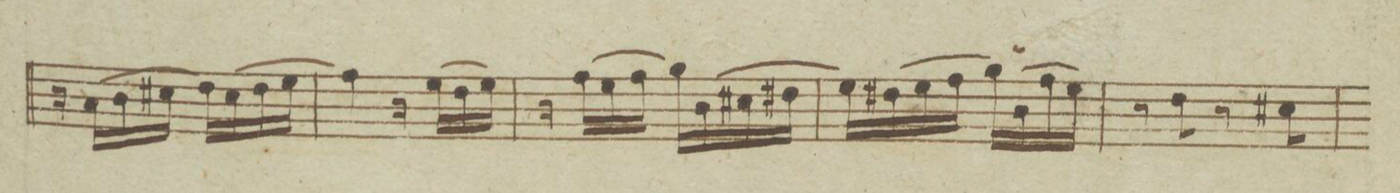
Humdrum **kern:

**kern	**dynam
*I"Violino Primo	*
*clefG2	*
*k[f#]	*
*met(c)	*
*M2/4	*
16r	.
(16a\LL	.
16b\	.
16cc#X\JJ	.
16dd\LL)	.
(16cc#\	.
16dd\	.
16ee\JJ	.
=115	=115
4ff#\)	.
16r	.
(16ee\LL	.
16dd\	.
16ee\JJ)	.
=116	=116
16r	.
(16ff#\LL	.
16ee\	.
16ff#\JJ	.
16gg\LL)	.
(16b\	.
16cc#X\	.
16dd#X\JJ	.
=117	=117
16ee\LL)	.
(16dd#X\	.
16ee\	.
16ff#\JJ	.
16gg\LL)	.
(16b\	.
16ff#\	.
16ee\JJ)	.
=118	=118
8r	.
8dd\	.
8r	.
8cc#X\	.
=119	=119
*-	*-
